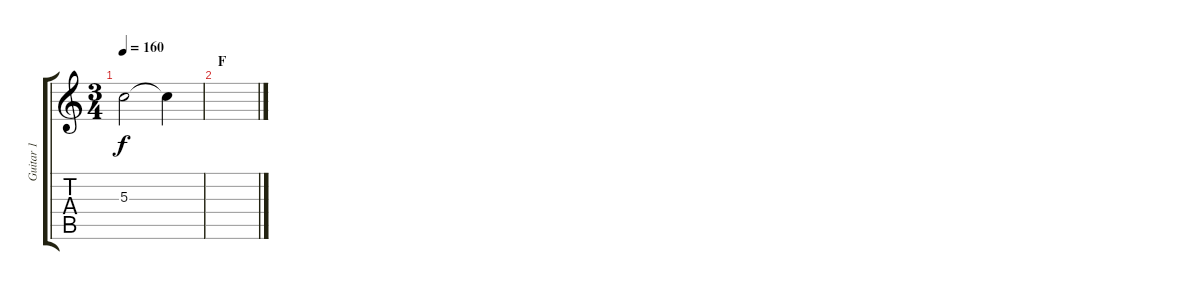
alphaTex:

\track ("Guitar 1" "Guitar 1") {instrument acousticguitarnylon}
\staff {score tabs}
\tuning (E4 B3 G3 D3 A2 E2) {hide}
\ts (3 4)
\tempo 160
\clef g2
\ks c
5.3.2{dy f} 5.3{t}.4 |
\section ("" "F")
